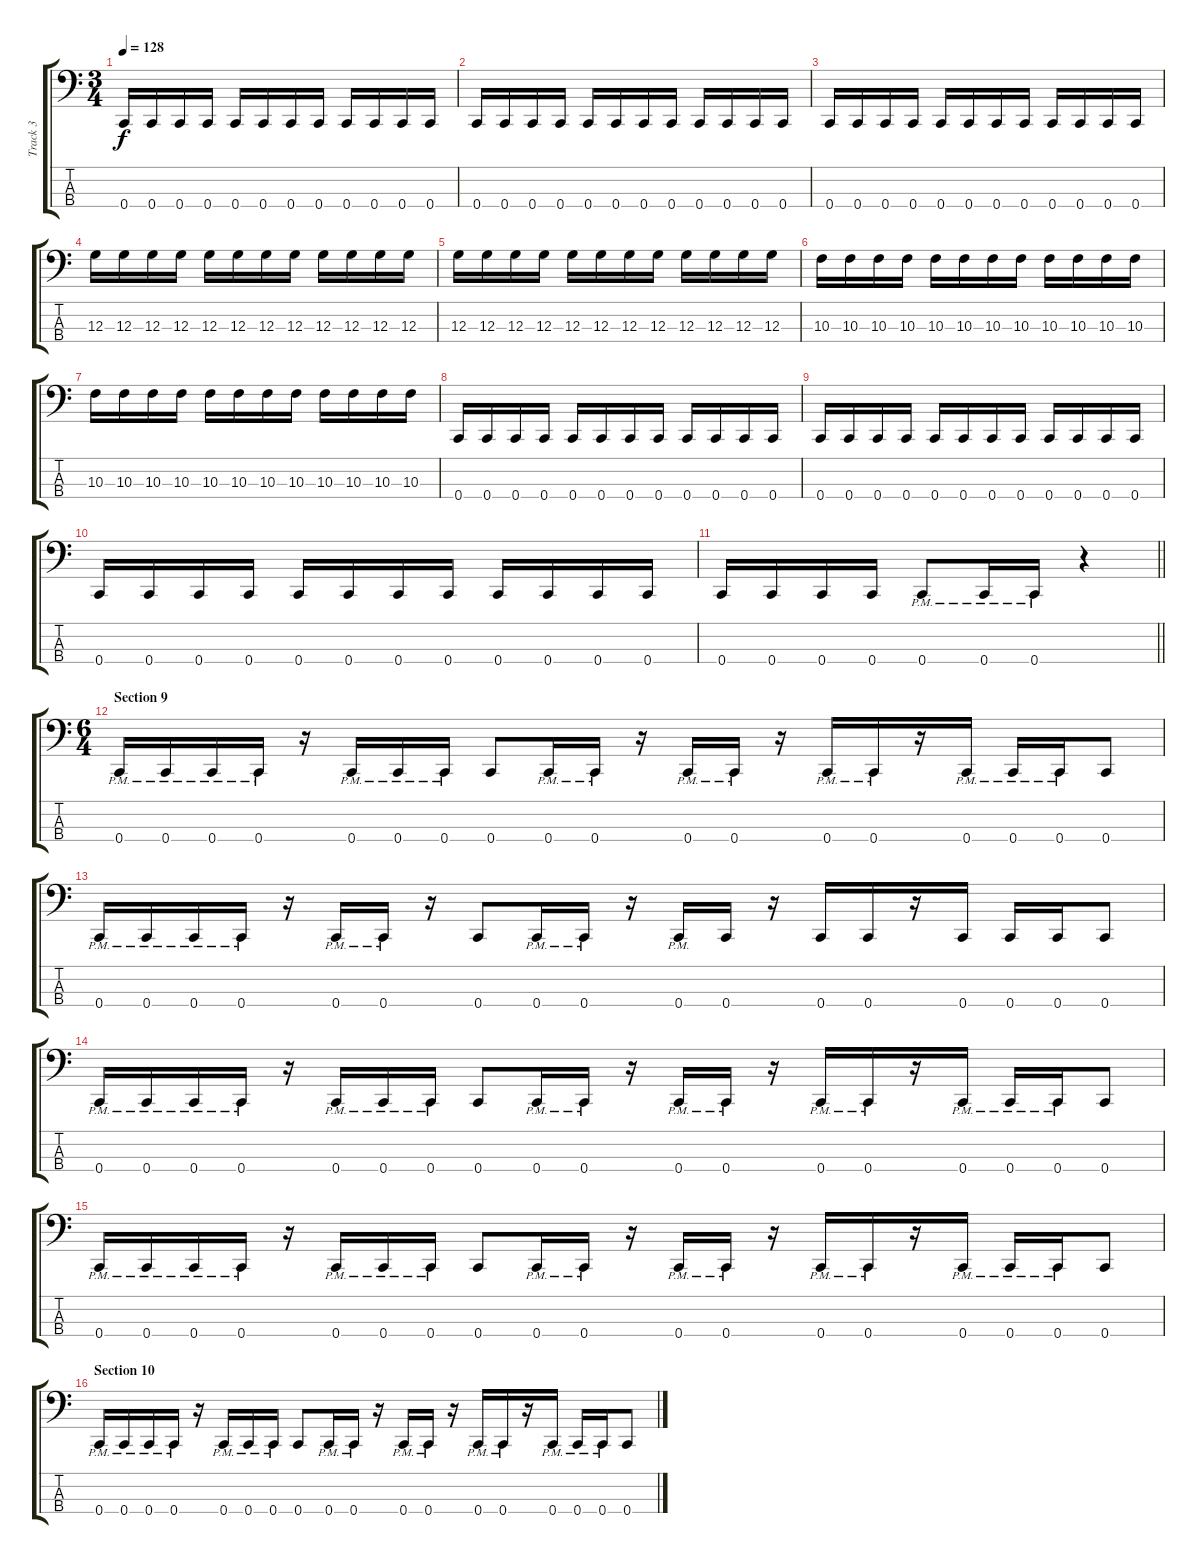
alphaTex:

\track ("Track 3" "Track 3") {instrument electricbasspick}
\staff {score tabs}
\tuning (F2 C2 G1 C1) {hide}
\ts (3 4)
\tempo 128
\clef f4
\ks c
0.4.16{dy f} 0.4.16 0.4.16 0.4.16 0.4.16 0.4.16 0.4.16 0.4.16 0.4.16 0.4.16 0.4.16 0.4.16 |
0.4.16 0.4.16 0.4.16 0.4.16 0.4.16 0.4.16 0.4.16 0.4.16 0.4.16 0.4.16 0.4.16 0.4.16 |
0.4.16 0.4.16 0.4.16 0.4.16 0.4.16 0.4.16 0.4.16 0.4.16 0.4.16 0.4.16 0.4.16 0.4.16 |
12.3.16 12.3.16 12.3.16 12.3.16 12.3.16 12.3.16 12.3.16 12.3.16 12.3.16 12.3.16 12.3.16 12.3.16 |
12.3.16 12.3.16 12.3.16 12.3.16 12.3.16 12.3.16 12.3.16 12.3.16 12.3.16 12.3.16 12.3.16 12.3.16 |
10.3.16 10.3.16 10.3.16 10.3.16 10.3.16 10.3.16 10.3.16 10.3.16 10.3.16 10.3.16 10.3.16 10.3.16 |
10.3.16 10.3.16 10.3.16 10.3.16 10.3.16 10.3.16 10.3.16 10.3.16 10.3.16 10.3.16 10.3.16 10.3.16 |
0.4.16 0.4.16 0.4.16 0.4.16 0.4.16 0.4.16 0.4.16 0.4.16 0.4.16 0.4.16 0.4.16 0.4.16 |
0.4.16 0.4.16 0.4.16 0.4.16 0.4.16 0.4.16 0.4.16 0.4.16 0.4.16 0.4.16 0.4.16 0.4.16 |
0.4.16 0.4.16 0.4.16 0.4.16 0.4.16 0.4.16 0.4.16 0.4.16 0.4.16 0.4.16 0.4.16 0.4.16 |
\barLineRight lightlight
0.4.16 0.4.16 0.4.16 0.4.16 0.4{pm}.8{volume 16} 0.4{pm}.16 0.4{pm}.16 r.4 |
\ts (6 4)
\section ("" "Section 9")
0.4{pm}.16{volume 13} 0.4{pm}.16 0.4{pm}.16 0.4{pm}.16 r.16 0.4{pm}.16 0.4{pm}.16 0.4{pm}.16 0.4.8 0.4{pm}.16 0.4{pm}.16 r.16 0.4{pm}.16 0.4{pm}.16 r.16 0.4{pm}.16 0.4{pm}.16 r.16 0.4{pm}.16 0.4{pm}.16 0.4{pm}.16 0.4.8 |
0.4{pm}.16 0.4{pm}.16 0.4{pm}.16 0.4{pm}.16 r.16 0.4{pm}.16 0.4{pm}.16 r.16 0.4.8 0.4{pm}.16 0.4{pm}.16 r.16 0.4{pm}.16 0.4.16 r.16 0.4.16 0.4.16 r.16 0.4.16 0.4.16 0.4.16 0.4.8 |
0.4{pm}.16 0.4{pm}.16 0.4{pm}.16 0.4{pm}.16 r.16 0.4{pm}.16 0.4{pm}.16 0.4{pm}.16 0.4.8 0.4{pm}.16 0.4{pm}.16 r.16 0.4{pm}.16 0.4{pm}.16 r.16 0.4{pm}.16 0.4{pm}.16 r.16 0.4{pm}.16 0.4{pm}.16 0.4{pm}.16 0.4.8 |
0.4{pm}.16 0.4{pm}.16 0.4{pm}.16 0.4{pm}.16 r.16 0.4{pm}.16 0.4{pm}.16 0.4{pm}.16 0.4.8 0.4{pm}.16 0.4{pm}.16 r.16 0.4{pm}.16 0.4{pm}.16 r.16 0.4{pm}.16 0.4{pm}.16 r.16 0.4{pm}.16 0.4{pm}.16 0.4{pm}.16 0.4.8 |
\section ("" "Section 10")
0.4{pm}.16 0.4{pm}.16 0.4{pm}.16 0.4{pm}.16 r.16 0.4{pm}.16 0.4{pm}.16 0.4{pm}.16 0.4.8 0.4{pm}.16 0.4{pm}.16 r.16 0.4{pm}.16 0.4{pm}.16 r.16 0.4{pm}.16 0.4{pm}.16 r.16 0.4{pm}.16 0.4{pm}.16 0.4{pm}.16 0.4.8
